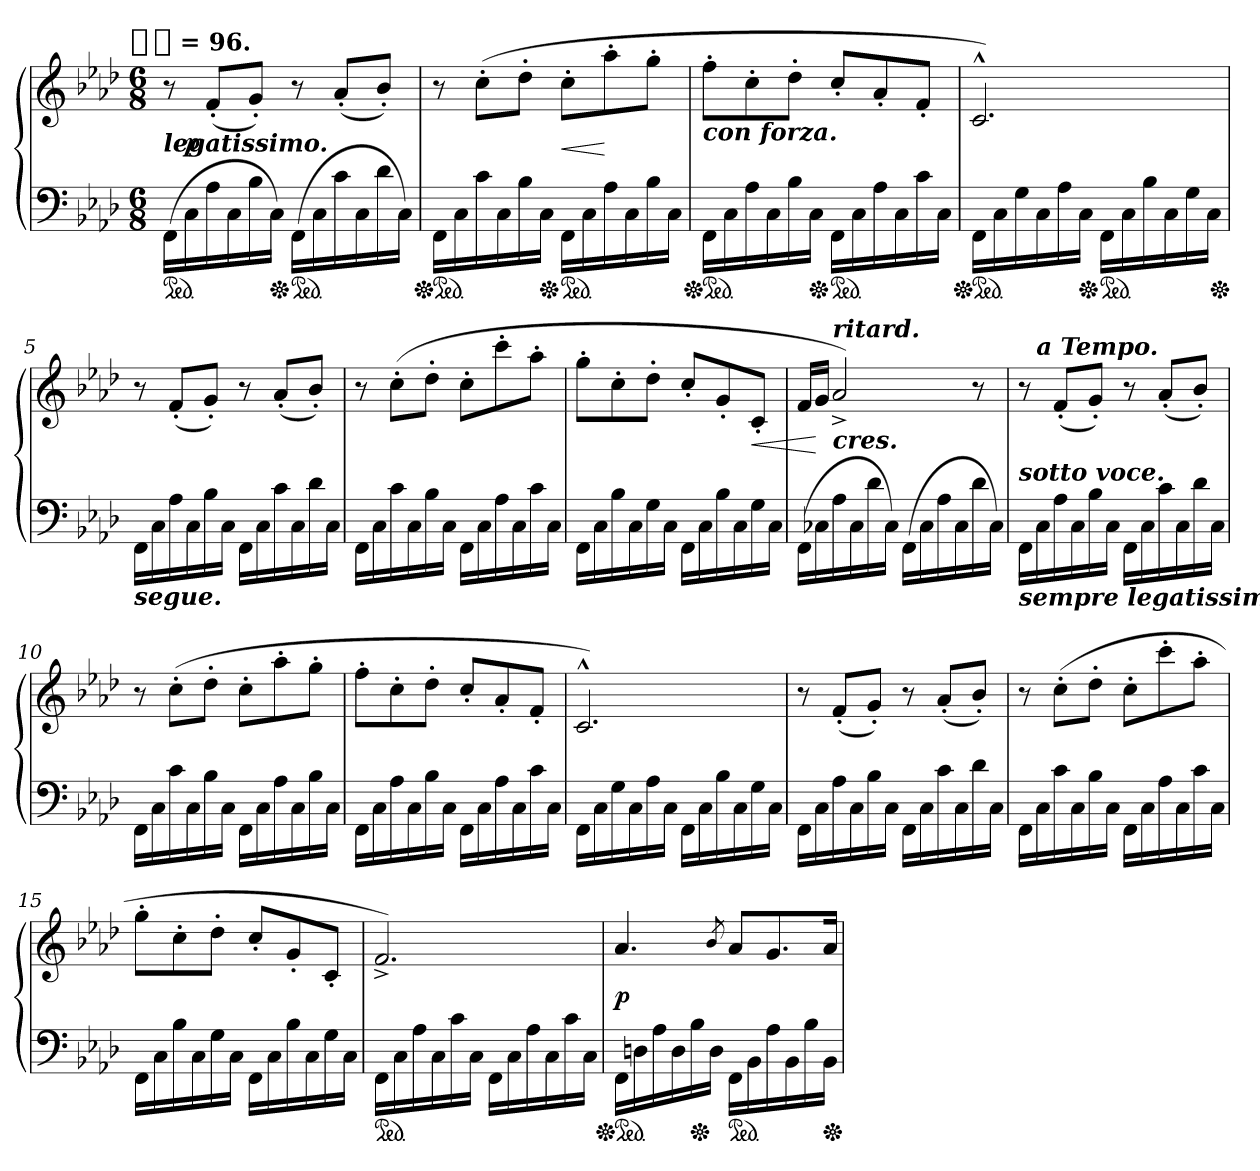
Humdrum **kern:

**kern	**kern	**dynam
*part1	*part1	*part1
*staff2	*staff1	*staff1/2
*clefF4	*clefG2	*
*k[b-e-a-d-]	*k[b-e-a-d-]	*
!!LO:TX:omd:t=[quarter-dot] = 96.
*M6/8	*M6/8	*
*MM144	*MM144	*
=1	=1	=1
*	*^	*
!	!LO:TX:b:Bi:t=legatissimo.	!	!
*ped	*	*	*
(16FFLL	8r	16ryy	.
16C	.	2ryy	p
16A-	(8f'L	.	.
16C	.	.	.
16B-	8g'J)	.	.
*Xped	*	*	*
16CJJ)	.	.	.
*ped	*	*	*
(16FFLL	8r	.	.
16C	.	.	.
16c	(8a-'L	.	.
16C	.	8.ryy	.
16d-	8b-'J)	.	.
16CJJ)	.	.	.
=2	=2	=2	=2
!	!LO:TX:c:Bi:t=cres.	!	!
*	*v	*v	*
*Xped	*	*
*ped	*	*
16FFLL	8r	.
16C	.	.
16c	(8cc'L	.
16C	.	.
16B-	8dd-'J	.
*Xped	*	*
16CJJ	.	.
*ped	*	*
16FFLL	8cc'L	<
16C	.	.
16A-	8aa-'	[
16C	.	.
16B-	8gg'J	.
16CJJ	.	.
=3	=3	=3
!	!LO:TX:b:Bi:t=con forza.	!
*Xped	*	*
*ped	*	*
16FFLL	8ff'L	.
16C	.	.
16A-	8cc'	.
16C	.	.
16B-	8dd-'J	.
*Xped	*	*
16CJJ	.	.
*ped	*	*
16FFLL	8cc'L	.
16C	.	.
16A-	8a-'	.
16C	.	.
16c	8f'J	.
16CJJ	.	.
=4	=4	=4
*Xped	*	*
*ped	*	*
16FF\LL	2.c^^)	.
16C	.	.
16G	.	.
16C	.	.
16A-	.	.
*Xped	*	*
16CJJ	.	.
*ped	*	*
16FFLL	.	.
16C	.	.
16B-	.	.
16C	.	.
16G	.	.
16CJJ	.	.
*Xped	*	*
=5	=5	=5
!LO:TX:b:Bi:t=segue.	!	!
16FFLL	8r	.
16C	.	.
16A-	(8f'L	.
16C	.	.
16B-	8g'J)	.
16CJJ	.	.
16FFLL	8r	.
16C	.	.
16c	(8a-'L	.
16C	.	.
16d-	8b-'J)	.
16CJJ	.	.
=6	=6	=6
16FFLL	8r	.
16C	.	.
16c	(>8cc'L	.
16C	.	.
16B-	8dd-'J	.
16CJJ	.	.
16FFLL	8cc'L	.
16C	.	.
16A-	8ccc'	.
16C	.	.
16c	8aa-'J	.
16CJJ	.	.
=7	=7	=7
16FFLL	8gg'L	.
16C	.	.
16B-	8cc'	.
16C	.	.
16G	8dd-'J	.
16CJJ	.	.
16FFLL	8cc'L	.
16C	.	.
16B-	8g'	.
16C	.	.
16G	8c'J	<
16CJJ	.	.
=8	=8	=8
(16FFLL	16fLL	.
16C-X	16gJJ	[
!	!LO:TX:c:Bi:t=cres.	!
!	!LO:TX:a:Bi:t=ritard.	!
16A-	2a-^)	.
16C-	.	.
16d-	.	.
16C-JJ)	.	.
(16FFLL	.	.
16C-	.	.
16A-	.	.
16C-	.	.
16d-	8r	.
16C-JJ)	.	.
=9	=9	=9
!LO:TX:b:Bi:t=sempre legatissimo.	!	!
!LO:TX:a:Bi:t=sotto voce.	!	!
*	*^	*
16FFLL	8r	16ryy	.
!	!	!LO:TX:a:Bi:t=a Tempo.	!
16C	.	2ryy	.
16A-	(8f'L	.	.
16C	.	.	.
16B-	8g'J)	.	.
16CJJ	.	.	.
16FFLL	8r	.	.
16C	.	.	.
16c	(8a-'L	.	.
16C	.	8.ryy	.
16d-	8b-'J)	.	.
16CJJ	.	.	.
*	*v	*v	*
=10	=10	=10
16FFLL	8r	.
16C	.	.
16c	(>8cc'L	.
16C	.	.
16B-	8dd-'J	.
16CJJ	.	.
16FFLL	8cc'L	.
16C	.	.
16A-	8aa-'	.
16C	.	.
16B-	8gg'J	.
16CJJ	.	.
=11	=11	=11
16FFLL	8ff'L	.
16C	.	.
16A-	8cc'	.
16C	.	.
16B-	8dd-'J	.
16CJJ	.	.
16FFLL	8cc'L	.
16C	.	.
16A-	8a-'	.
16C	.	.
16c	8f'J	.
16CJJ	.	.
=12	=12	=12
16FF\LL	2.c^^)	.
16C	.	.
16G	.	.
16C	.	.
16A-	.	.
16CJJ	.	.
16FFLL	.	.
16C	.	.
16B-	.	.
16C	.	.
16G	.	.
16CJJ	.	.
=13	=13	=13
16FFLL	8r	.
16C	.	.
16A-	(8f'L	.
16C	.	.
16B-	8g'J)	.
16CJJ	.	.
16FFLL	8r	.
16C	.	.
16c	(8a-'L	.
16C	.	.
16d-	8b-'J)	.
16CJJ	.	.
=14	=14	=14
16FFLL	8r	.
16C	.	.
16c	(>8cc'L	.
16C	.	.
16B-	8dd-'J	.
16CJJ	.	.
16FFLL	8cc'L	.
16C	.	.
16A-	8ccc'	.
16C	.	.
16c	8aa-'J	.
16CJJ	.	.
=15	=15	=15
16FFLL	8gg'L	.
16C	.	.
16B-	8cc'	.
16C	.	.
16G	8dd-'J	.
16CJJ	.	.
16FFLL	8cc'>L	.
16C	.	.
16B-	8g'>	.
16C	.	.
16G	8c'>J	.
16CJJ	.	.
=16	=16	=16
!LO:TX:b:t=pedał przed nutą	!	!
*ped	*	*
16FFLL	2.f^)	.
16C	.	.
16A-	.	.
16C	.	.
16c	.	.
16CJJ	.	.
16FFLL	.	.
16C	.	.
16A-	.	.
16C	.	.
16c	.	.
16CJJ	.	.
=17	=17	=17
*Xped	*	*
*ped	*	*
16FFLL	4.a-	p
16Dn	.	.
16A-	.	.
16D	.	.
*Xped	*	*
16B-	.	.
16DJJ	.	.
.	8qb-/	.
*ped	*	*
16FF\LL	8a-L	.
16BB-	.	.
16A-	8.g	.
16BB-	.	.
16B-	.	.
*Xped	*	*
16BB-JJ	16a-Jk	.
=	=	=
*-	*-	*-
